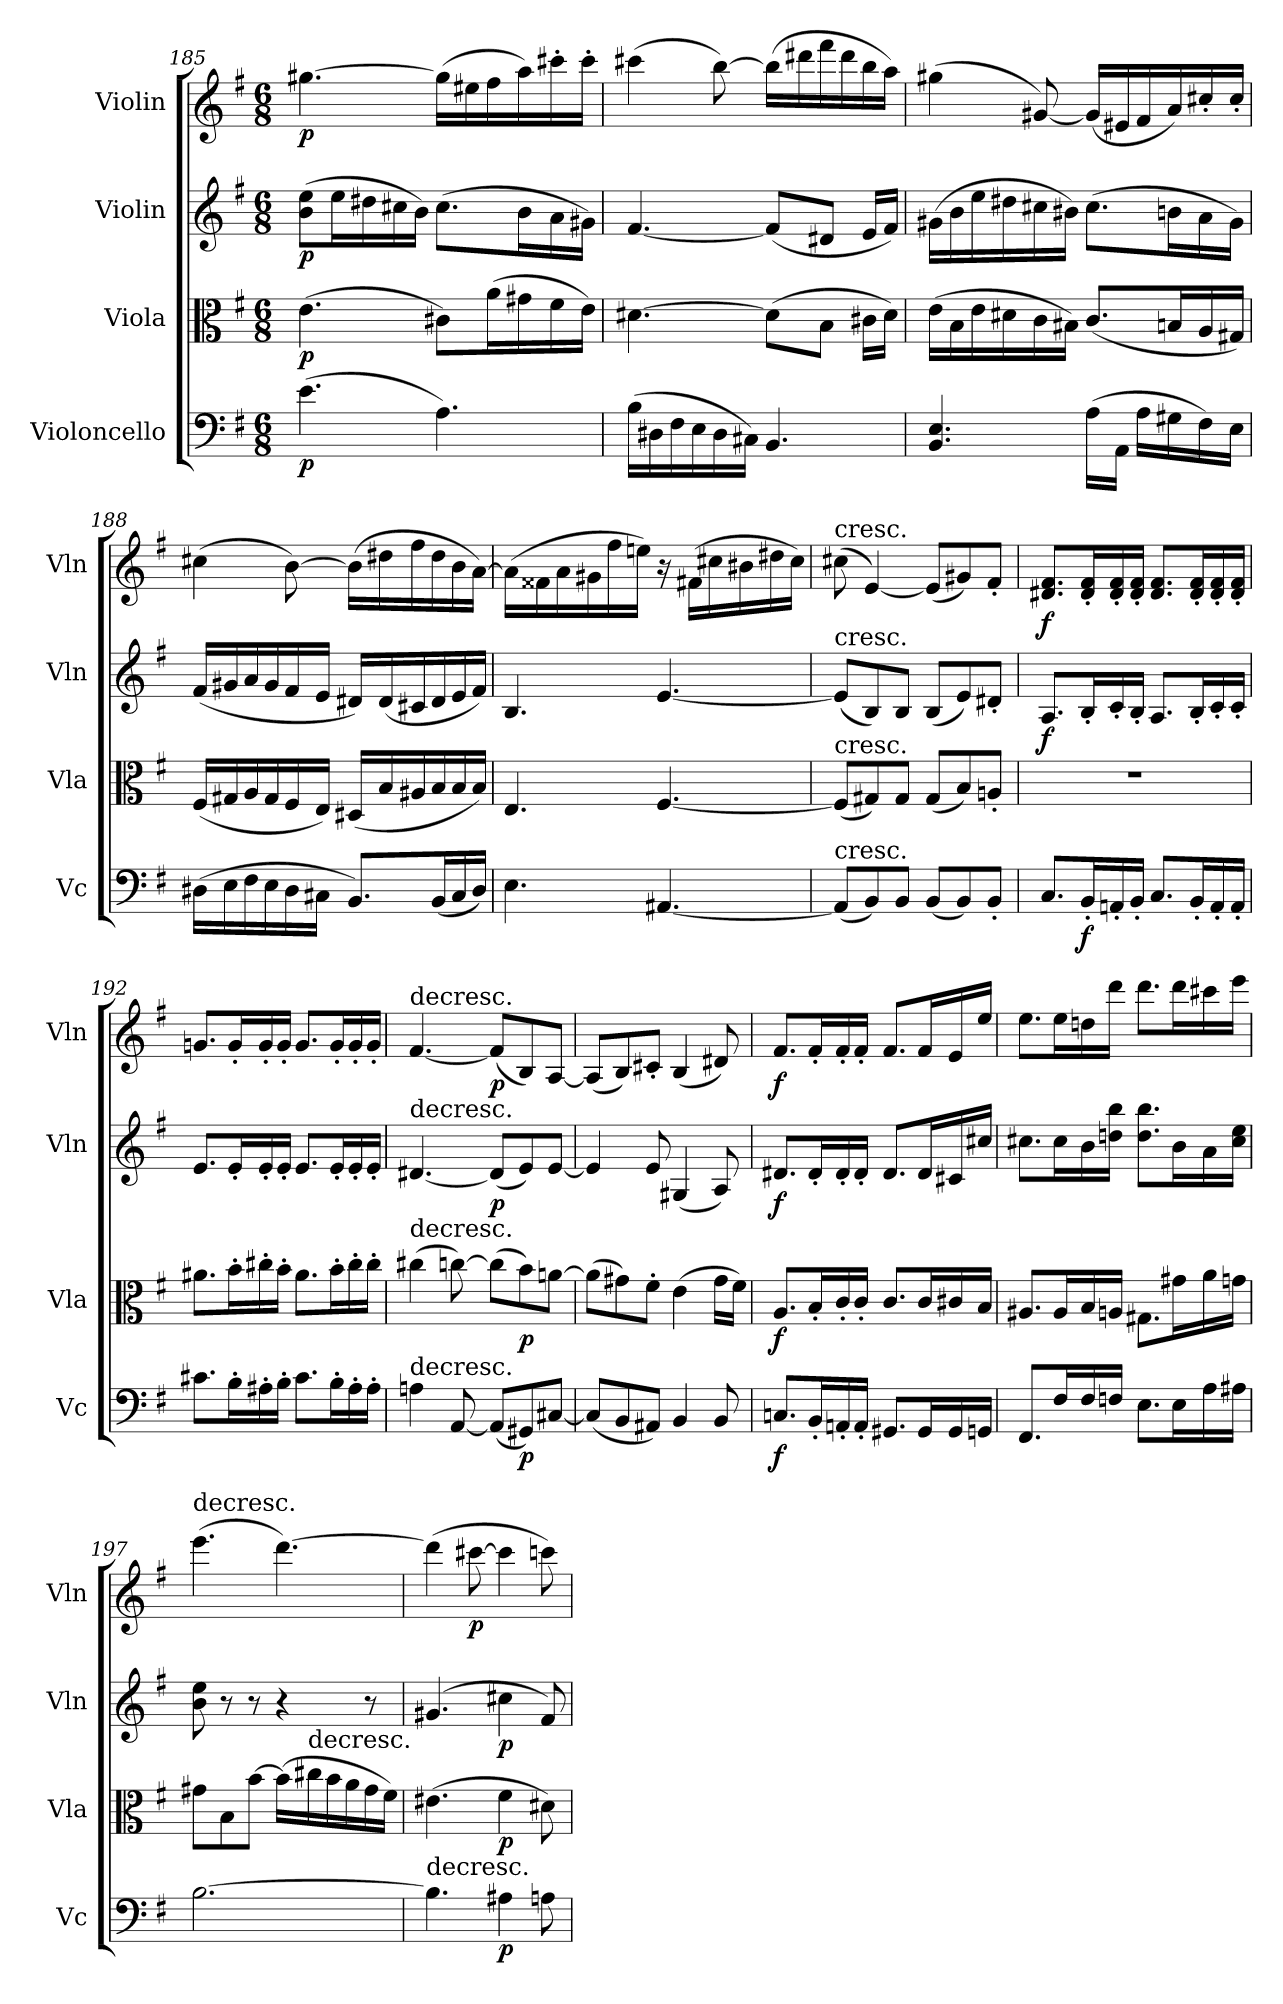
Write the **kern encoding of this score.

**kern	**dynam	**kern	**dynam	**kern	**dynam	**kern	**dynam
*part4	*part4	*part3	*part3	*part2	*part2	*part1	*part1
*staff4	*staff4	*staff3	*staff3	*staff2	*staff2	*staff1	*staff1
*I"Violoncello	*	*I"Viola	*	*I"Violin	*	*I"Violin	*
*I'Vc	*	*I'Vla	*	*I'Vln	*	*I'Vln	*
*clefF4	*	*clefC3	*	*clefG2	*	*clefG2	*
*k[f#]	*	*k[f#]	*	*k[f#]	*	*k[f#]	*
*e:	*	*e:	*	*e:	*	*e:	*
*M6/8	*	*M6/8	*	*M6/8	*	*M6/8	*
=185	=185	=185	=185	=185	=185	=185	=185
(4.e\	p	(4.e\	p	(8b\ 8ee\L	p	[4.gg#X\	p
.	.	.	.	16ee\L	.	.	.
.	.	.	.	16dd#X\	.	.	.
.	.	.	.	16cc#X\	.	.	.
.	.	.	.	16b\JJ)	.	.	.
4.A\)	.	8c#X\L)	.	(8.cc#\L	.	(16gg#\LL]	.
.	.	.	.	.	.	16ee#X\	.
.	.	(16a\L	.	.	.	16ff#\	.
.	.	16g#X\	.	16b\L	.	16aa\)	.
.	.	16f#\	.	16a\	.	16ccc#X'\	.
.	.	16e\JJ)	.	16g#X\JJ)	.	16ccc#'\JJ	.
=186	=186	=186	=186	=186	=186	=186	=186
(16B\LL	.	[4.d#X\	.	[4.f#/	.	(4ccc#X\	.
16D#X\	.	.	.	.	.	.	.
16F#\	.	.	.	.	.	.	.
16E\	.	.	.	.	.	.	.
16D#\	.	.	.	.	.	[8bb\)	.
16C#X\JJ)	.	.	.	.	.	.	.
4.BB/	.	(8d#\L]	.	(8f#/L]	.	(16bb\LL]	.
.	.	.	.	.	.	16ddd#X\	.
.	.	8B\J	.	8d#X/J	.	16fff#\	.
.	.	.	.	.	.	16ddd#\	.
.	.	16c#X\LL	.	16e/LL	.	16bb\	.
.	.	16d#\JJ)	.	16f#/JJ)	.	16aa\JJ)	.
=187	=187	=187	=187	=187	=187	=187	=187
4.BB/ 4.E/	.	(16e\LL	.	(16g#X\LL	.	(4gg#X\	.
.	.	16B\	.	16b\	.	.	.
.	.	16e\	.	16ee\	.	.	.
.	.	16d#X\	.	16dd#X\	.	.	.
.	.	16c\	.	16cc#X\	.	[8g#X/)	.
.	.	16B#X\JJ)	.	16b#X\JJ)	.	.	.
(16A\LL	.	(8.c/L	.	(8.cc#\L	.	(16g#/LL]	.
16AA\JJ	.	.	.	.	.	16e#X/	.
16A\LL	.	.	.	.	.	16f#/	.
16G#X\	.	16Bn/L	.	16bn\L	.	16a/)	.
16F#\)	.	16A/	.	16a\	.	16cc#X'/	.
16E\JJ	.	16G#X/JJ)	.	16g#\JJ)	.	16cc#'/JJ	.
=188	=188	=188	=188	=188	=188	=188	=188
(16D#X\LL	.	(16F#/LL	.	(16f#/LL	.	(4cc#X\	.
16E\	.	16G#X/	.	16g#X/	.	.	.
16F#\	.	16A/	.	16a/	.	.	.
16E\	.	16G#/	.	16g#/	.	.	.
16D#\	.	16F#/	.	16f#/	.	[8b\)	.
16C#X\JJ	.	16E/JJ)	.	16e/JJ	.	.	.
8.BB/L)	.	(16D#X/LL	.	16d#X/LL)	.	(16b\LL]	.
.	.	16B/	.	(16d#/	.	16dd#X\	.
.	.	16A#X/	.	16c#X/	.	16ff#\	.
(16BB/L	.	16B/	.	16d#/	.	16dd#\	.
16C#/	.	16B/	.	16e/	.	16b\	.
16D#/JJ)	.	16B/JJ)	.	16f#/JJ)	.	[16a\JJ)	.
=189	=189	=189	=189	=189	=189	=189	=189
4.E\	.	4.E/	.	4.B/	.	(16a\LL]	.
.	.	.	.	.	.	16f##X\	.
.	.	.	.	.	.	16a\	.
.	.	.	.	.	.	16g#X\	.
.	.	.	.	.	.	16ff#\	.
.	.	.	.	.	.	16een\JJ)	.
[4.AA#X/	.	[4.F#/	.	[4.e/	.	16r	.
.	.	.	.	.	.	(16f#X\LL	.
.	.	.	.	.	.	16cc#X\	.
.	.	.	.	.	.	16b#X\	.
.	.	.	.	.	.	16dd#X\	.
.	.	.	.	.	.	16cc#\JJ)	.
=190	=190	=190	=190	=190	=190	=190	=190
!	!	!	!	!	!	!LO:TX:t=cresc.	!
!	!	!	!	!LO:TX:t=cresc.	!	!	!
!	!	!LO:TX:t=cresc.	!	!	!	!	!
!LO:TX:t=cresc.	!	!	!	!	!	!	!
(8AA#/L]	.	(8F#/L]	.	(8e/L]	.	(8cc#X\	.
8BB/)	.	8G#X/)	.	8B/)	.	[4e/)	.
8BB/J	.	8G#/J	.	8B/J	.	.	.
(8BB/L	.	(8G#/L	.	(8B/L	.	(8e/L]	.
8BB/)	.	8B/)	.	8e/)	.	8g#X/)	.
8BB'/J	.	8An'/J	.	8d#X'/J	.	8f#'/J	.
=191	=191	=191	=191	=191	=191	=191	=191
8.C/L	.	2.r	.	8.A/L	f	8.d#X/ 8.f#/L	f
16BB'/L	f	.	.	16B'/L	.	16d#'/ 16f#'/L	.
16AAn'/	.	.	.	16c'/	.	16d#'/ 16f#'/	.
16BB'/JJ	.	.	.	16B'/JJ	.	16d#'/ 16f#'/JJ	.
8.C/L	.	.	.	8.A/L	.	8.d#/ 8.f#/L	.
16BB'/L	.	.	.	16B'/L	.	16d#'/ 16f#'/L	.
16AA'/	.	.	.	16c'/	.	16d#'/ 16f#'/	.
16AA'/JJ	.	.	.	16c'/JJ	.	16d#'/ 16f#'/JJ	.
=192	=192	=192	=192	=192	=192	=192	=192
8.c#X\L	.	8.a#X\L	.	8.e/L	.	8.gn/L	.
16B'\L	.	16b'\L	.	16e'/L	.	16g'/L	.
16A#X'\	.	16cc#X'\	.	16e'/	.	16g'/	.
16B'\JJ	.	16b'\JJ	.	16e'/JJ	.	16g'/JJ	.
8.c#\L	.	8.a#\L	.	8.e/L	.	8.g/L	.
16B'\L	.	16b'\L	.	16e'/L	.	16g'/L	.
16A#'\	.	16cc#'\	.	16e'/	.	16g'/	.
16A#'\JJ	.	16cc#'\JJ	.	16e'/JJ	.	16g'/JJ	.
=193	=193	=193	=193	=193	=193	=193	=193
!	!	!	!	!	!	!LO:TX:t=decresc.	!
!	!	!	!	!LO:TX:t=decresc.	!	!	!
!	!	!LO:TX:t=decresc.	!	!	!	!	!
!LO:TX:t=decresc.	!	!	!	!	!	!	!
4An\	.	(4cc#X\	.	[4.d#X/	.	[4.f#/	.
[8AA/	.	[8ccn\)	.	.	.	.	.
(8AA/L]	.	(8cc\L]	.	(8d#/L]	p	(8f#/L]	p
8GG#X/)	p	8b\)	p	8e/)	.	8B/)	.
[8C#X/J	.	[8an\J	.	[8e/J	.	[8A/J	.
=194	=194	=194	=194	=194	=194	=194	=194
(8C#/L]	.	(8a\L]	.	4e/]	.	(8A/L]	.
8BB/	.	8g#X\)	.	.	.	8B/)	.
8AA#X/J)	.	8f#'\J	.	8e/	.	8c#X'/J	.
4BB/	.	(4e\	.	(4G#X/	.	(4B/	.
8BB/	.	16g#\LL	.	8A/)	.	8d#X/)	.
.	.	16f#\JJ)	.	.	.	.	.
=195	=195	=195	=195	=195	=195	=195	=195
8.Cn/L	f	8.A/L	f	8.d#X/L	f	8.f#/L	f
16BB'/L	.	16B'/L	.	16d#'/L	.	16f#'/L	.
16AAn'/	.	16c'/	.	16d#'/	.	16f#'/	.
16AA'/JJ	.	16c'/JJ	.	16d#'/JJ	.	16f#'/JJ	.
8.GG#X/L	.	8.c/L	.	8.d#/L	.	8.f#/L	.
16GG#/L	.	16c/L	.	16d#/L	.	16f#/L	.
16GG#/	.	16c#X/	.	16c#X/	.	16e/	.
16GGn/JJ	.	16B/JJ	.	16cc#X/JJ	.	16ee/JJ	.
=196	=196	=196	=196	=196	=196	=196	=196
8.FF#/L	.	8.A#X/L	.	8.cc#X\L	.	8.ee\L	.
16F#/L	.	16A#/L	.	16cc#\L	.	16ee\L	.
16F#/	.	16B/	.	16b\	.	16ddn\	.
16Fn/JJ	.	16An/JJ	.	16ddn\ 16bb\JJ	.	16ddd\JJ	.
8.E\L	.	8.G#X\L	.	8.dd\ 8.bb\L	.	8.ddd\L	.
16E\L	.	16g#X\L	.	16b\L	.	16ddd\L	.
16A\	.	16a\	.	16a\	.	16ccc#X\	.
16A#X\JJ	.	16gn\JJ	.	16cc#\ 16ee\JJ	.	16eee\JJ	.
=197	=197	=197	=197	=197	=197	=197	=197
!	!	!	!	!	!	!LO:TX:t=decresc.	!
[2.B\	.	8g#X\L	.	8b\ 8ee\	.	(4.eee\	.
.	.	8B\	.	8r	.	.	.
.	.	[8b\J	.	8r	.	.	.
.	.	(16b\LL]	.	4r	.	[4.ddd\)	.
!	!	!LO:TX:t=decresc.	!	!	!	!	!
.	.	16cc#X\	.	.	.	.	.
.	.	16b\	.	.	.	.	.
.	.	16a\	.	.	.	.	.
.	.	16g#\	.	8r	.	.	.
.	.	16f#\JJ)	.	.	.	.	.
=198	=198	=198	=198	=198	=198	=198	=198
!LO:TX:t=decresc.	!	!	!	!	!	!	!
4.B\]	.	(4.e#X\	.	(4.g#X/	.	(4ddd\]	.
.	.	.	.	.	.	[8ccc#X\	p
4A#X\	p	4f#\	p	4cc#X\	p	4ccc#\]	.
8An\	.	8d#X\)	.	8f#/)	.	8cccn\)	.
=	=	=	=	=	=	=	=
*-	*-	*-	*-	*-	*-	*-	*-
